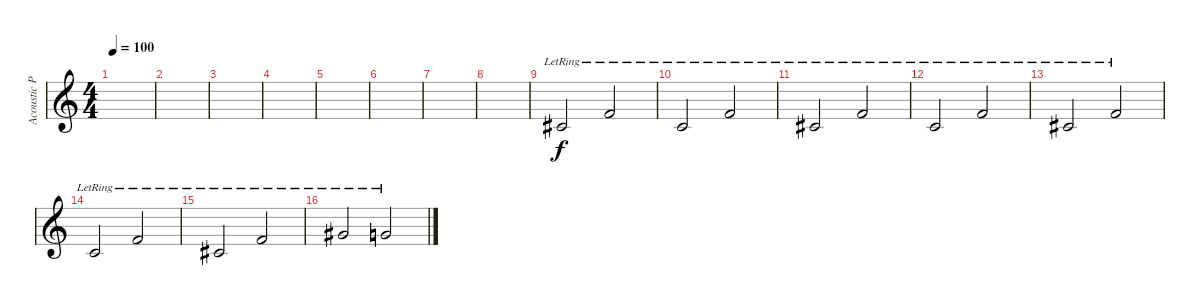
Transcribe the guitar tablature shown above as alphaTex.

\track ("Acoustic Piano (Staff 1)" "Acoustic P") {instrument acousticgrandpiano}
\staff {score}
\tuning (E4 B3 G3 D3 A2 E2 B1) {hide}
\ts (4 4)
\tempo 100
\clef g2
\ks c
|
|
|
|
|
|
|
|
2.2{lr}.2 1.1{lr}.2 |
1.2{lr}.2 1.1{lr}.2 |
2.2{lr}.2 1.1{lr}.2 |
1.2{lr}.2 1.1{lr}.2 |
2.2{lr}.2 1.1{lr}.2 |
1.2{lr}.2 1.1{lr}.2 |
2.2{lr}.2 1.1{lr}.2 |
4.1{lr}.2 3.1{lr}.2
